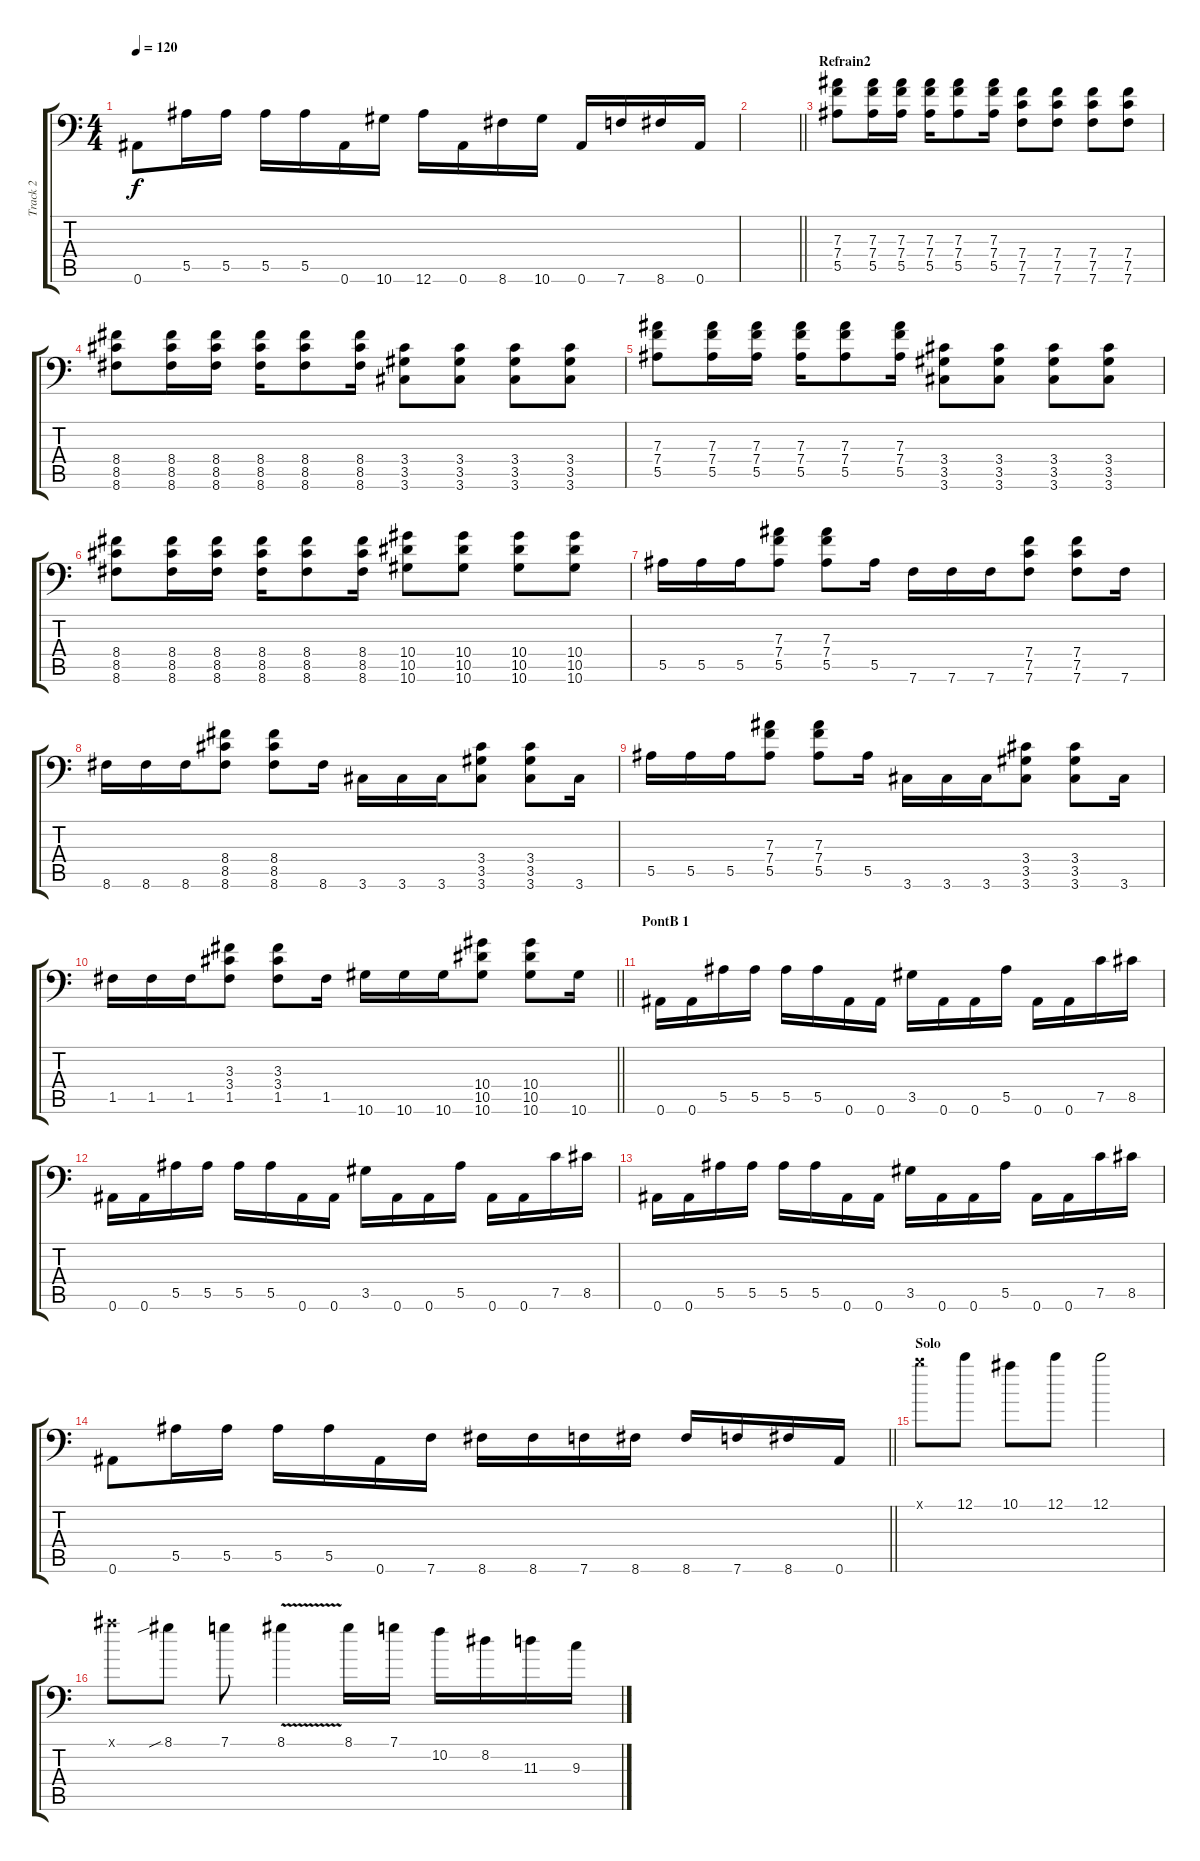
\track ("Track 2" "Track 2") {instrument overdrivenguitar}
\staff {score tabs}
\tuning (C4 G3 Eb3 Bb2 F2 Bb1) {hide}
\ts (4 4)
\tempo 120
\clef f4
\ks c
0.6.8{dy f} 5.5.16 5.5.16 5.5.16 5.5.16 0.6.16 10.6.16 12.6.16 0.6.16 8.6.16 10.6.16 0.6.16 7.6.16 8.6.16 0.6.16 |
\barLineRight lightlight
|
\section ("" "Refrain2")
(7.3 7.4 5.5).8 (7.3 7.4 5.5).16 (7.3 7.4 5.5).16 (7.3 7.4 5.5).16 (7.3 7.4 5.5).8 (7.3 7.4 5.5).16 (7.4 7.5 7.6).8 (7.4 7.5 7.6).8 (7.4 7.5 7.6).8 (7.4 7.5 7.6).8 |
(8.4 8.5 8.6).8 (8.4 8.5 8.6).16 (8.4 8.5 8.6).16 (8.4 8.5 8.6).16 (8.4 8.5 8.6).8 (8.4 8.5 8.6).16 (3.4 3.5 3.6).8 (3.4 3.5 3.6).8 (3.4 3.5 3.6).8 (3.4 3.5 3.6).8 |
(7.3 7.4 5.5).8 (7.3 7.4 5.5).16 (7.3 7.4 5.5).16 (7.3 7.4 5.5).16 (7.3 7.4 5.5).8 (7.3 7.4 5.5).16 (3.4 3.5 3.6).8 (3.4 3.5 3.6).8 (3.4 3.5 3.6).8 (3.4 3.5 3.6).8 |
(8.4 8.5 8.6).8 (8.4 8.5 8.6).16 (8.4 8.5 8.6).16 (8.4 8.5 8.6).16 (8.4 8.5 8.6).8 (8.4 8.5 8.6).16 (10.4 10.5 10.6).8 (10.4 10.5 10.6).8 (10.4 10.5 10.6).8 (10.4 10.5 10.6).8 |
5.5.16 5.5.16 5.5.16 (7.3 7.4 5.5).8 (7.3 7.4 5.5).8 5.5.16 7.6.16 7.6.16 7.6.16 (7.4 7.5 7.6).8 (7.4 7.5 7.6).8 7.6.16 |
8.6.16 8.6.16 8.6.16 (8.4 8.5 8.6).8 (8.4 8.5 8.6).8 8.6.16 3.6.16 3.6.16 3.6.16 (3.4 3.5 3.6).8 (3.4 3.5 3.6).8 3.6.16 |
5.5.16 5.5.16 5.5.16 (7.3 7.4 5.5).8 (7.3 7.4 5.5).8 5.5.16 3.6.16 3.6.16 3.6.16 (3.4 3.5 3.6).8 (3.4 3.5 3.6).8 3.6.16 |
\barLineRight lightlight
1.5.16 1.5.16 1.5.16 (3.3 3.4 1.5).8 (3.3 3.4 1.5).8 1.5.16 10.6.16 10.6.16 10.6.16 (10.4 10.5 10.6).8 (10.4 10.5 10.6).8 10.6.16 |
\section ("" "PontB 1")
0.6.16 0.6.16 5.5.16 5.5.16 5.5.16 5.5.16 0.6.16 0.6.16 3.5.16 0.6.16 0.6.16 5.5.16 0.6.16 0.6.16 7.5.16 8.5.16 |
0.6.16 0.6.16 5.5.16 5.5.16 5.5.16 5.5.16 0.6.16 0.6.16 3.5.16 0.6.16 0.6.16 5.5.16 0.6.16 0.6.16 7.5.16 8.5.16 |
0.6.16 0.6.16 5.5.16 5.5.16 5.5.16 5.5.16 0.6.16 0.6.16 3.5.16 0.6.16 0.6.16 5.5.16 0.6.16 0.6.16 7.5.16 8.5.16 |
\barLineRight lightlight
0.6.8 5.5.16 5.5.16 5.5.16 5.5.16 0.6.16 7.6.16 8.6.16 8.6.16 7.6.16 8.6.16 8.6.16 7.6.16 8.6.16 0.6.16 |
\section ("" "Solo")
11.1{x}.8 12.1.8 10.1.8 12.1.8 12.1.2 |
10.1{x}.8 8.1{sib}.8 7.1.8 8.1{v}.4 8.1.16 7.1.16 10.2.16 8.2.16 11.3.16 9.3.16
